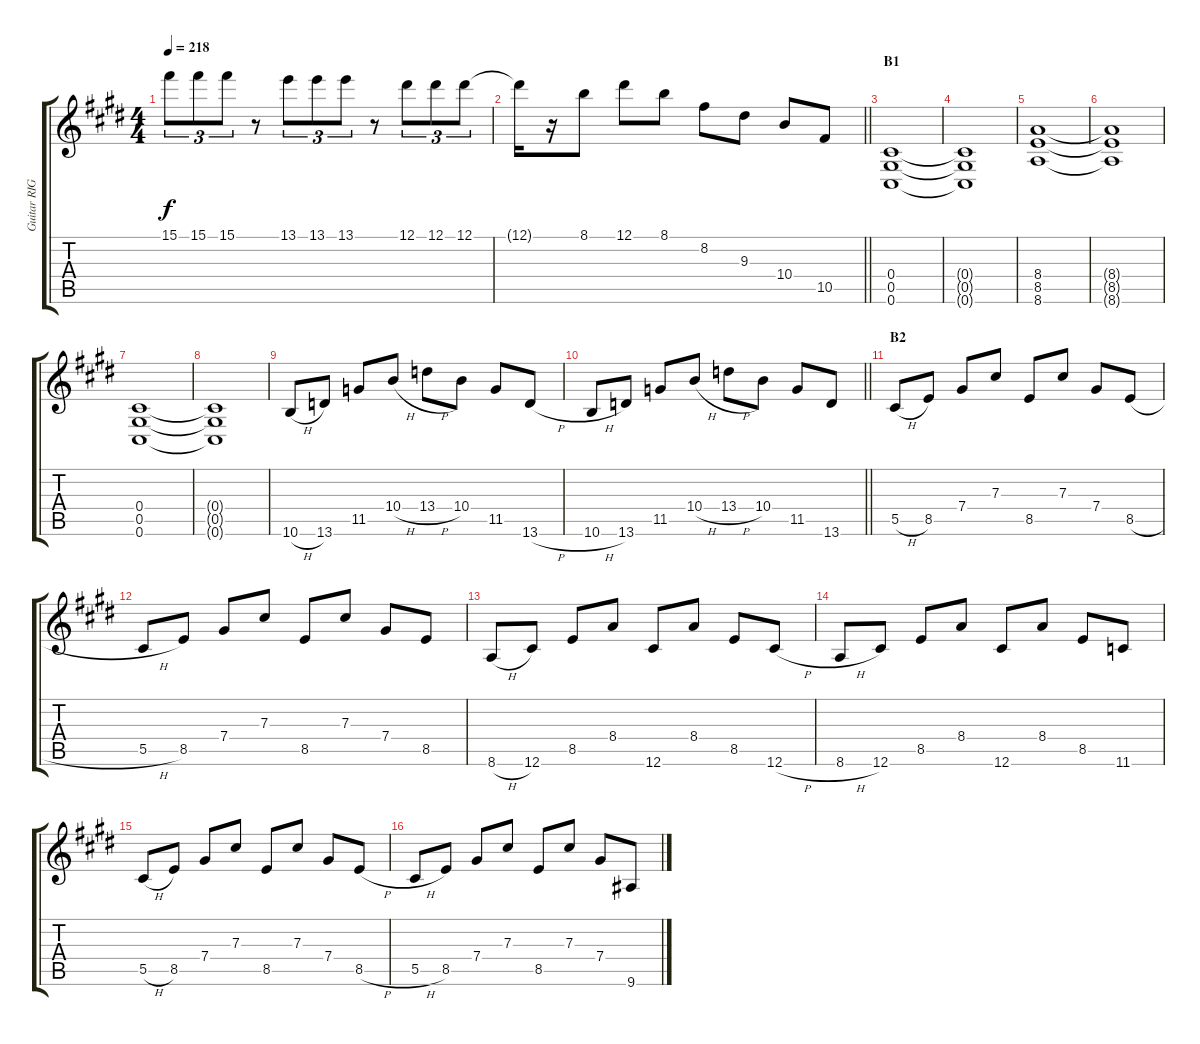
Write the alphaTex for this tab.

\track ("Guitar RIGHT" "Guitar RIG") {instrument distortionguitar}
\staff {score tabs}
\tuning (Eb4 Bb3 Gb3 Db3 Ab2 Db2) {hide}
\ts (4 4)
\tempo 218
\clef g2
\ks c#minor
15.1.8{tu (3 2) dy f} 15.1.8{tu (3 2)} 15.1.8{tu (3 2)} r.8 13.1.8{tu (3 2)} 13.1.8{tu (3 2)} 13.1.8{tu (3 2)} r.8 12.1.8{tu (3 2)} 12.1.8{tu (3 2)} 12.1.8{tu (3 2)} |
\barLineRight lightlight
12.1{t}.16 r.16 8.1.8 12.1.8 8.1.8 8.2.8 9.3.8 10.4.8 10.5.8 |
\section ("" "B1")
(0.4 0.5 0.6).1 |
(0.4{t} 0.5{t} 0.6{t}).1 |
(8.4 8.5 8.6).1 |
(8.4{t} 8.5{t} 8.6{t}).1 |
(0.4 0.5 0.6).1 |
(0.4{t} 0.5{t} 0.6{t}).1 |
10.6{h}.8 13.6.8 11.5.8 10.4{h}.8 13.4{h}.8 10.4.8 11.5.8 13.6{h}.8 |
\barLineRight lightlight
10.6{h}.8 13.6.8 11.5.8 10.4{h}.8 13.4{h}.8 10.4.8 11.5.8 13.6.8 |
\section ("" "B2")
5.5{h}.8 8.5.8 7.4.8 7.3.8 8.5.8 7.3.8 7.4.8 8.5{h}.8 |
5.5{h}.8 8.5.8 7.4.8 7.3.8 8.5.8 7.3.8 7.4.8 8.5.8 |
8.6{h}.8 12.6.8 8.5.8 8.4.8 12.6.8 8.4.8 8.5.8 12.6{h}.8 |
8.6{h}.8 12.6.8 8.5.8 8.4.8 12.6.8 8.4.8 8.5.8 11.6.8 |
5.5{h}.8 8.5.8 7.4.8 7.3.8 8.5.8 7.3.8 7.4.8 8.5{h}.8 |
5.5{h}.8 8.5.8 7.4.8 7.3.8 8.5.8 7.3.8 7.4.8 9.6.8
